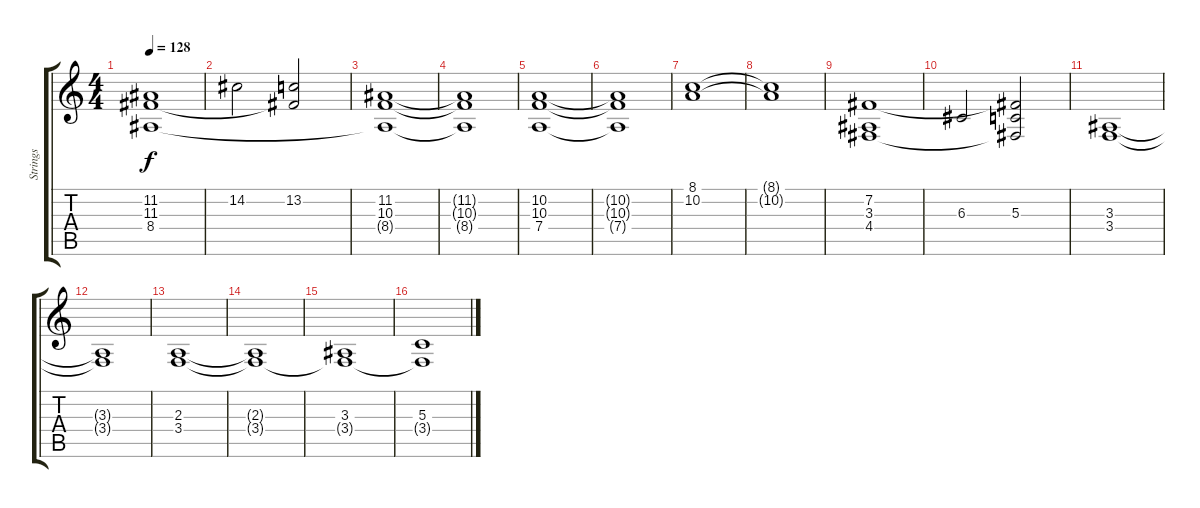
\track ("Strings" "Strings") {instrument stringensemble1}
\staff {score tabs}
\tuning (E4 B3 G3 D3 A2 E2) {hide}
\ts (4 4)
\tempo 128
\clef g2
\ks c
(11.2 11.3 8.4).1{dy f} |
14.2.2 (13.2 11.3{t}).2 |
(11.2 10.3 8.4{t}).1 |
(11.2{t} 10.3{t} 8.4{t}).1 |
(10.2 10.3 7.4).1 |
(10.2{t} 10.3{t} 7.4{t}).1 |
(8.1 10.2).1 |
(8.1{t} 10.2{t}).1 |
(7.2 3.3 4.4).1 |
6.3.2 (7.2{t} 5.3 4.4{t}).2 |
(3.3 3.4).1 |
(3.3{t} 3.4{t}).1 |
(2.3 3.4).1 |
(2.3{t} 3.4{t}).1 |
(3.3 3.4{t}).1 |
(5.3 3.4{t}).1
